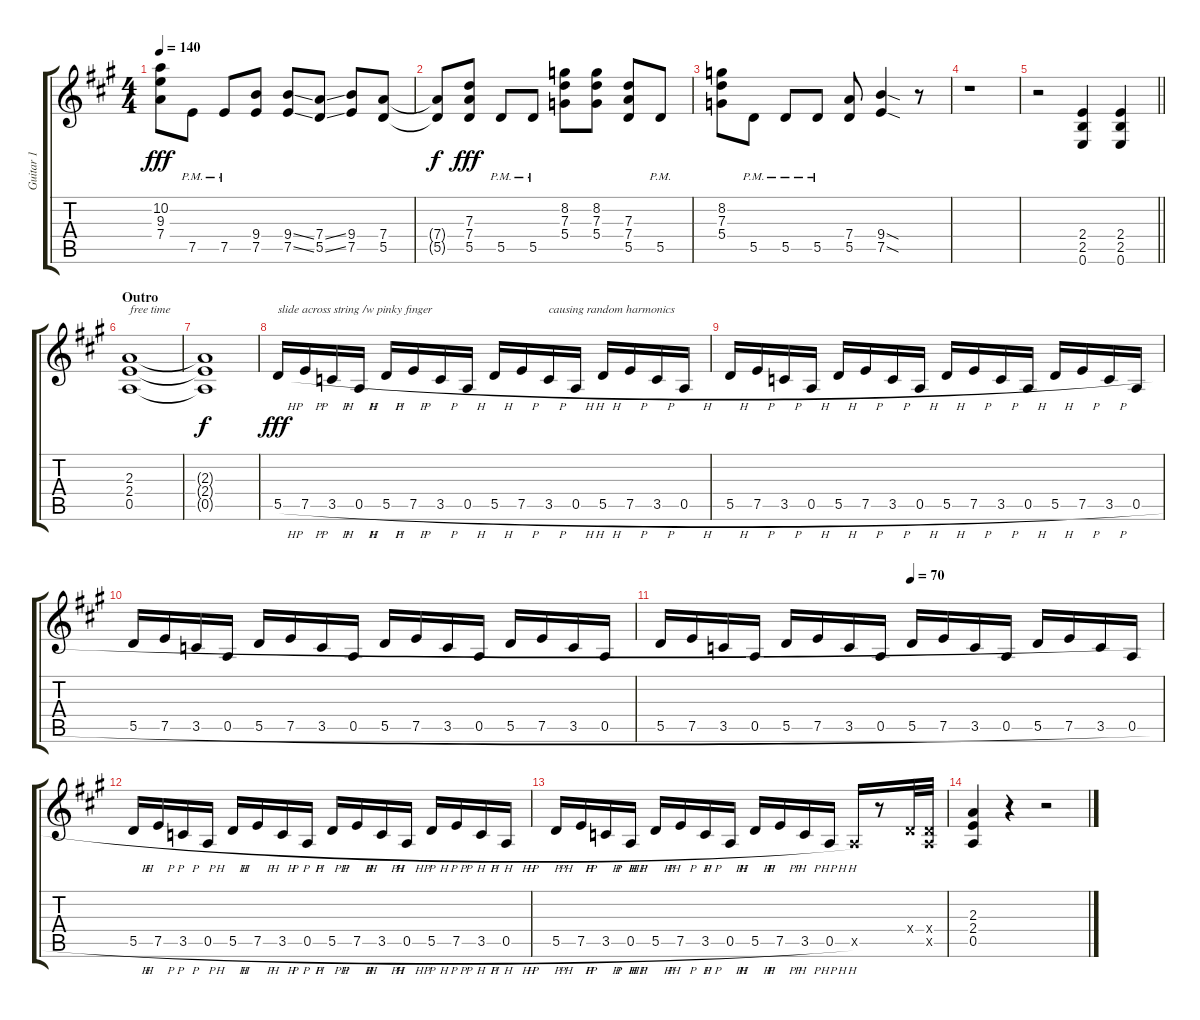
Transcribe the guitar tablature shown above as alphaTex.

\track ("Guitar 1" "Guitar 1") {instrument distortionguitar}
\staff {score tabs}
\tuning (E4 B3 G3 D3 A2 E2) {hide}
\ts (4 4)
\tempo 140
\clef g2
\ks a
(10.2 9.3 7.4).8{dy fff} 7.5{pm}.8 7.5{pm}.8 (9.4 7.5).8 (9.4{ss} 7.5{ss}).8 (7.4{ss} 5.5{ss}).8 (9.4 7.5).8 (7.4 5.5).8 |
(7.4{t} 5.5{t}).8{dy f} (7.3 7.4 5.5).8{dy fff} 5.5{pm}.8 5.5{pm}.8 (8.2 7.3 5.4).8 (8.2 7.3 5.4).8 (7.3 7.4 5.5).8 5.5{pm}.8 |
(8.2 7.3 5.4).8 5.5{pm}.8 5.5{pm}.8 5.5{pm}.8 (7.4 5.5).8 (9.4{sod} 7.5{sod}).4 r.8 |
r.1 |
\barLineRight lightlight
r.2 (2.4 2.5 0.6).4 (2.4 2.5 0.6).4 |
\section ("" "Outro")
(2.3 2.4 0.5).1{txt "free time"} |
(2.3{t} 2.4{t} 0.5{t}).1{dy f} |
5.5{h}.16{txt "slide across string /w pinky finger" dy fff} 7.5{h}.16 3.5{h}.16 0.5{h}.16 5.5{h}.16 7.5{h}.16 3.5{h}.16 0.5{h}.16 5.5{h}.16 7.5{h}.16 3.5{h}.16{txt "causing random harmonics"} 0.5{h}.16 5.5{h}.16 7.5{h}.16 3.5{h}.16 0.5{h}.16 |
5.5{h}.16 7.5{h}.16 3.5{h}.16 0.5{h}.16 5.5{h}.16 7.5{h}.16 3.5{h}.16 0.5{h}.16 5.5{h}.16 7.5{h}.16 3.5{h}.16 0.5{h}.16 5.5{h}.16 7.5{h}.16 3.5{h}.16 0.5{h}.16 |
5.5{h}.16 7.5{h}.16 3.5{h}.16 0.5{h}.16 5.5{h}.16 7.5{h}.16 3.5{h}.16 0.5{h}.16 5.5{h}.16 7.5{h}.16 3.5{h}.16 0.5{h}.16 5.5{h}.16 7.5{h}.16 3.5{h}.16 0.5{h}.16 |
\tempo (70 0.5)
5.5{h}.16 7.5{h}.16 3.5{h}.16 0.5{h}.16 5.5{h}.16 7.5{h}.16 3.5{h}.16 0.5{h}.16 5.5{h}.16 7.5{h}.16 3.5{h}.16 0.5{h}.16 5.5{h}.16 7.5{h}.16 3.5{h}.16 0.5{h}.16 |
5.5{h}.16 7.5{h}.16 3.5{h}.16 0.5{h}.16 5.5{h}.16 7.5{h}.16 3.5{h}.16 0.5{h}.16 5.5{h}.16 7.5{h}.16 3.5{h}.16 0.5{h}.16 5.5{h}.16 7.5{h}.16 3.5{h}.16 0.5{h}.16 |
5.5{h}.16 7.5{h}.16 3.5{h}.16 0.5{h}.16 5.5{h}.16 7.5{h}.16 3.5{h}.16 0.5{h}.16 5.5{h}.16 7.5{h}.16 3.5{h}.16 0.5{h}.16 0.5{x}.16 r.8 0.4{x}.32 (0.4{x} 0.5{x}).32 |
(2.3 2.4 0.5).4 r.4 r.2
